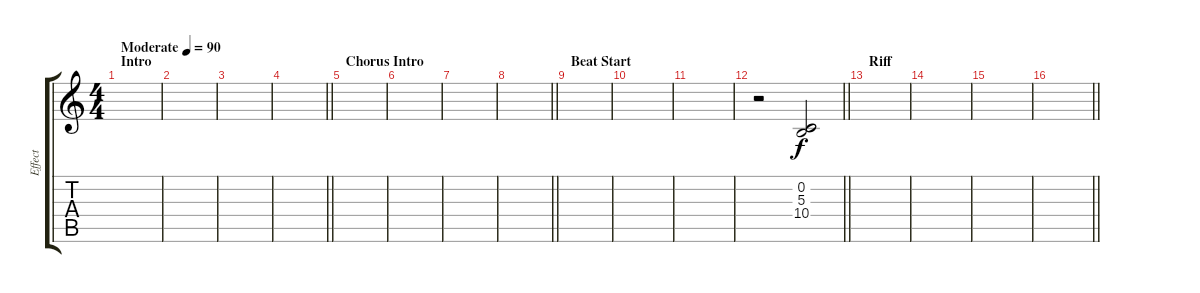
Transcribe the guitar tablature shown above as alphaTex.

\track ("Effect" "Effect") {instrument reversecymbal}
\staff {score tabs}
\tuning (E4 B3 G3 D3 A2 E2) {hide}
\ts (4 4)
\section ("" "Intro")
\tempo (90 "Moderate")
\clef g2
\ks c
|
|
|
\barLineRight lightlight
|
\section ("" "Chorus Intro")
|
|
|
\barLineRight lightlight
|
\section ("" "Beat Start")
|
|
|
\barLineRight lightlight
r.2 (0.2 5.3 10.4).2 |
\section ("" "Riff")
|
|
|
\barLineRight lightlight
